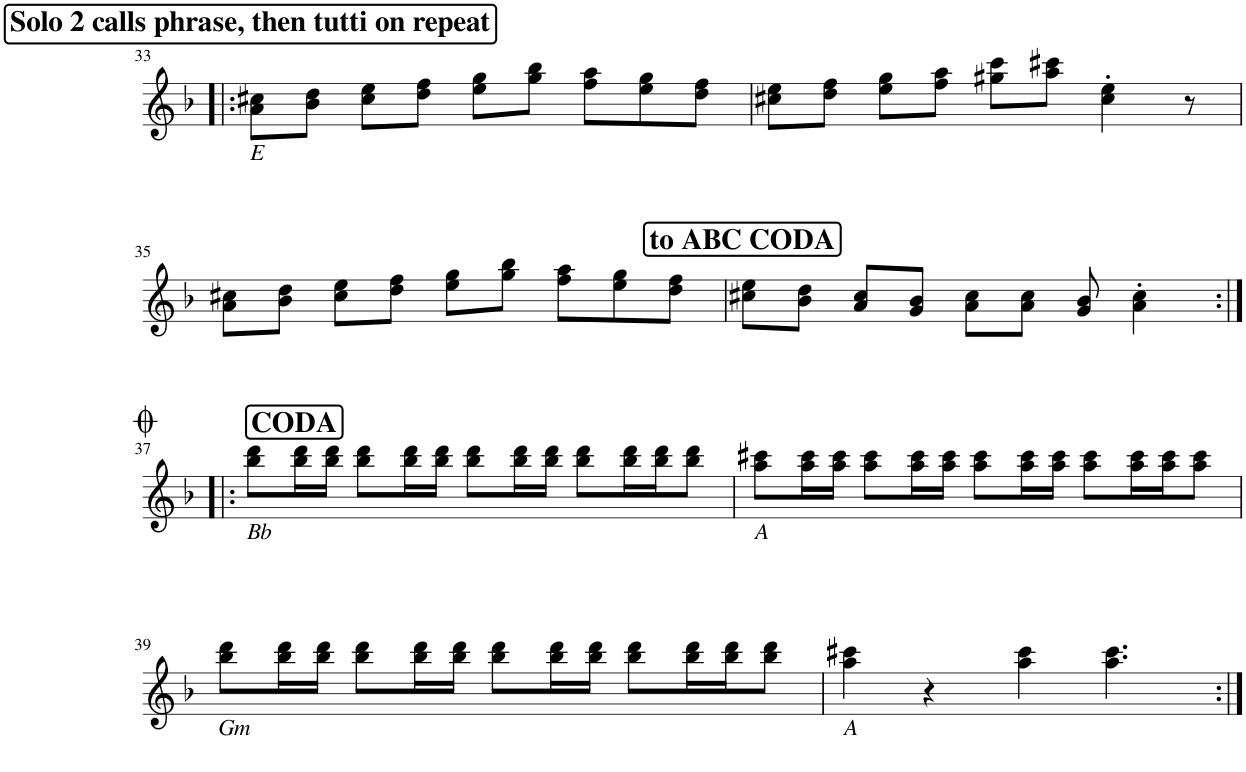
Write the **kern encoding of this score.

**kern
*part1
*staff1
*I"Alto Saxophone
*I'A Sax
!!LO:PB:g=z
*clefG2
*ITrd5c9
*k[b-]
*M9/8
=33!|:
!LO:TX:a:B:t=Solo 2 calls phrase, then tutti on repeat
!LO:TX:b:i:t=E
8a\ 8cc#X\L
8b-\ 8dd\J
8cc#\ 8ee\L
8dd\ 8ff\J
8ee\ 8gg\L
8gg\ 8bb-\J
8ff\ 8aa\L
8ee\ 8gg\
8dd\ 8ff\J
=34
8cc#X\ 8ee\L
8dd\ 8ff\J
8ee\ 8gg\L
8ff\ 8aa\J
8gg#X\ 8ccc\L
8aa\ 8ccc#X\J
4cc#\' 4ee\'
8r
!!LO:LB:g=z
=35
8a\ 8cc#X\L
8b-\ 8dd\J
8cc#\ 8ee\L
8dd\ 8ff\J
8ee\ 8gg\L
8gg\ 8bb-\J
8ff\ 8aa\L
8ee\ 8gg\
8dd\ 8ff\J
=36
!LO:TX:a:B:t=to ABC CODA
8cc#X\ 8ee\L
8b-\ 8dd\J
8a/ 8cc#/L
8g/ 8b-/J
8a\ 8cc#\L
8a\ 8cc#\J
8g/ 8b-/
4a\' 4cc#\'
!!LO:LB:g=z
=37:|!|:
!LO:TX:b:i:t=Bb
8bb-\ 8ddd\L
16bb-\ 16ddd\L
16bb-\ 16ddd\JJ
8bb-\ 8ddd\L
16bb-\ 16ddd\L
16bb-\ 16ddd\JJ
8bb-\ 8ddd\L
16bb-\ 16ddd\L
16bb-\ 16ddd\JJ
8bb-\ 8ddd\L
16bb-\ 16ddd\L
16bb-\ 16ddd\J
8bb-\ 8ddd\J
=38
!LO:TX:b:i:t=A
8aa\ 8ccc#X\L
16aa\ 16ccc#\L
16aa\ 16ccc#\JJ
8aa\ 8ccc#\L
16aa\ 16ccc#\L
16aa\ 16ccc#\JJ
8aa\ 8ccc#\L
16aa\ 16ccc#\L
16aa\ 16ccc#\JJ
8aa\ 8ccc#\L
16aa\ 16ccc#\L
16aa\ 16ccc#\J
8aa\ 8ccc#\J
!!LO:LB:g=z
=39
!LO:TX:b:i:t=Gm
8bb-\ 8ddd\L
16bb-\ 16ddd\L
16bb-\ 16ddd\JJ
8bb-\ 8ddd\L
16bb-\ 16ddd\L
16bb-\ 16ddd\JJ
8bb-\ 8ddd\L
16bb-\ 16ddd\L
16bb-\ 16ddd\JJ
8bb-\ 8ddd\L
16bb-\ 16ddd\L
16bb-\ 16ddd\J
8bb-\ 8ddd\J
=40
!LO:TX:b:i:t=A
4aa\ 4ccc#X\
4r
4aa\ 4ccc#\
4.aa\ 4.ccc#\
=:|!
*-
